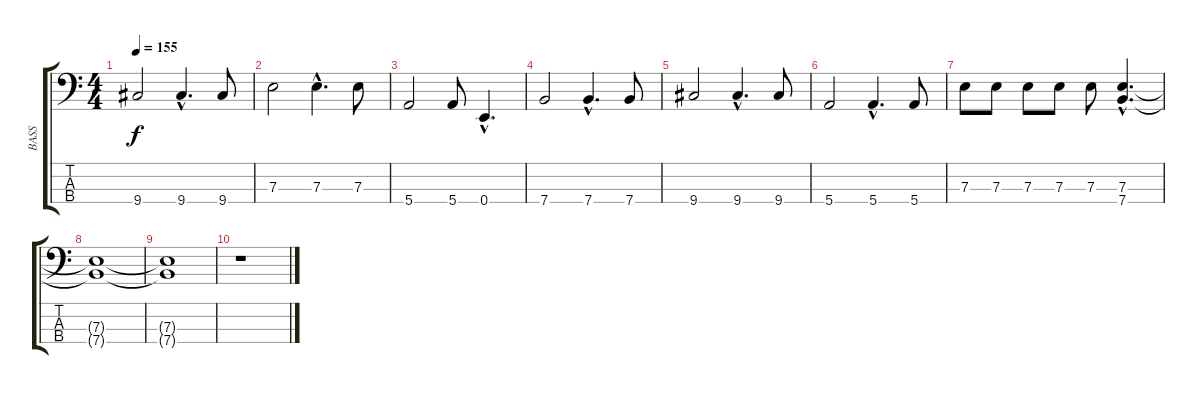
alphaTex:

\track ("BASS" "BASS") {instrument electricbassfinger}
\staff {score tabs}
\tuning (G2 D2 A1 E1) {hide}
\ts (4 4)
\tempo 155
\clef f4
\ks c
9.4.2{dy f} 9.4{hac}.4{d} 9.4.8 |
7.3.2 7.3{hac}.4{d} 7.3.8 |
5.4.2 5.4.8 0.4{hac}.4{d} |
7.4.2 7.4{hac}.4{d} 7.4.8 |
9.4.2 9.4{hac}.4{d} 9.4.8 |
5.4.2 5.4{hac}.4{d} 5.4.8 |
7.3.8 7.3.8 7.3.8 7.3.8 7.3.8 (7.3{hac} 7.4{hac}).4{d} |
(7.3{t} 7.4{t}).1 |
(7.3{t} 7.4{t}).1 |
r.1
